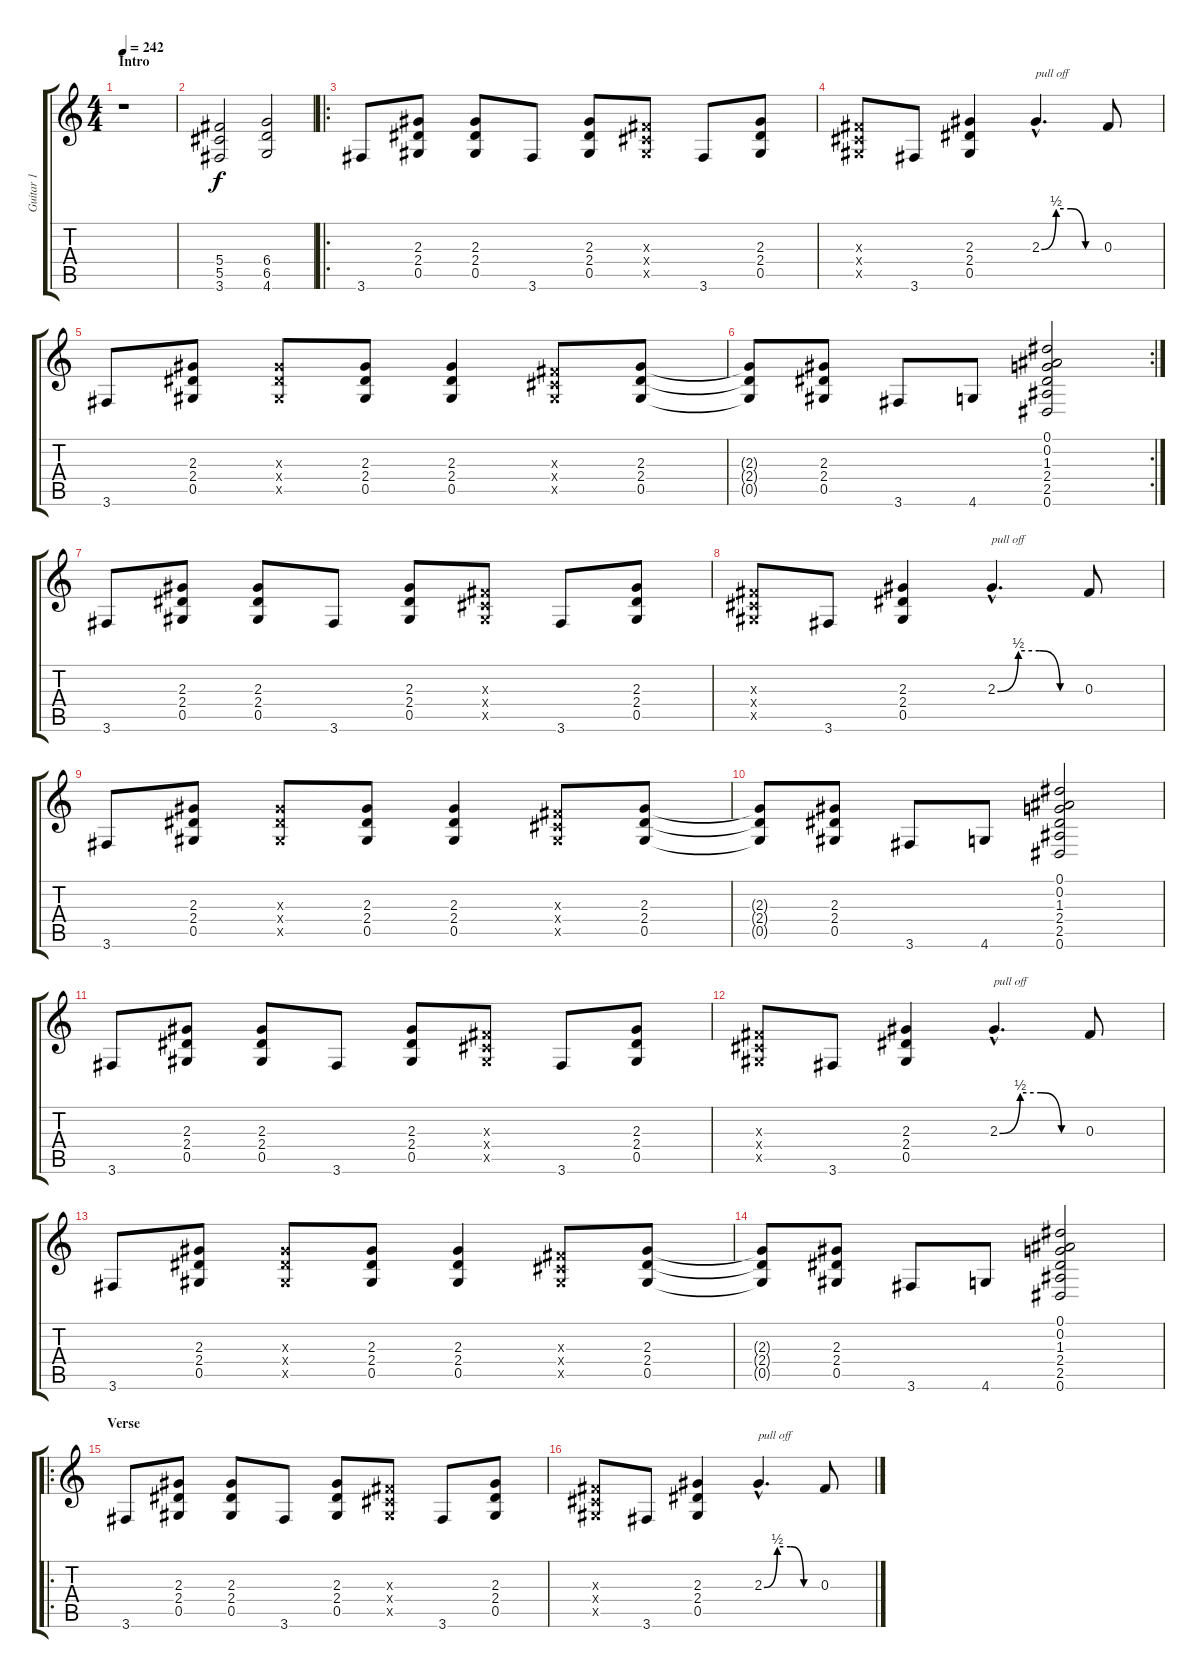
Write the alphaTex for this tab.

\track ("Guitar 1" "Guitar 1") {instrument distortionguitar}
\staff {score tabs}
\tuning (Eb4 Bb3 Gb3 Db3 Ab2 Eb2) {hide}
\ts (4 4)
\section ("" "Intro")
\tempo 242
\clef g2
\ks c
r.1{dy f instrument distortionguitar} |
(5.4 5.5 3.6).2 (6.4 6.5 4.6).2 |
\ro
3.6.8 (2.3 2.4 0.5).8 (2.3 2.4 0.5).8 3.6.8 (2.3 2.4 0.5).8 (0.3{x} 0.4{x} 0.5{x}).8 3.6.8 (2.3 2.4 0.5).8 |
(0.3{x} 0.4{x} 0.5{x}).8 3.6.8 (2.3 2.4 0.5).4 2.3{be (custom 0 0 15 2 30 2 45 0 60 0) hac}.4{d txt "pull off"} 0.3.8 |
3.6.8 (2.3 2.4 0.5).8 (2.3{x} 2.4{x} 0.5{x}).8 (2.3 2.4 0.5).8 (2.3 2.4 0.5).4 (0.3{x} 0.4{x} 0.5{x}).8 (2.3 2.4 0.5).8 |
\rc 2
(2.3{t} 2.4{t} 0.5{t}).8 (2.3 2.4 0.5).8 3.6.8 4.6.8 (0.1 0.2 1.3 2.4 2.5 0.6).2 |
3.6.8 (2.3 2.4 0.5).8 (2.3 2.4 0.5).8 3.6.8 (2.3 2.4 0.5).8 (0.3{x} 0.4{x} 0.5{x}).8 3.6.8 (2.3 2.4 0.5).8 |
(0.3{x} 0.4{x} 0.5{x}).8 3.6.8 (2.3 2.4 0.5).4 2.3{be (custom 0 0 15 2 30 2 45 0 60 0) hac}.4{d txt "pull off"} 0.3.8 |
3.6.8 (2.3 2.4 0.5).8 (2.3{x} 2.4{x} 0.5{x}).8 (2.3 2.4 0.5).8 (2.3 2.4 0.5).4 (0.3{x} 0.4{x} 0.5{x}).8 (2.3 2.4 0.5).8 |
(2.3{t} 2.4{t} 0.5{t}).8 (2.3 2.4 0.5).8 3.6.8 4.6.8 (0.1 0.2 1.3 2.4 2.5 0.6).2 |
3.6.8 (2.3 2.4 0.5).8 (2.3 2.4 0.5).8 3.6.8 (2.3 2.4 0.5).8 (0.3{x} 0.4{x} 0.5{x}).8 3.6.8 (2.3 2.4 0.5).8 |
(0.3{x} 0.4{x} 0.5{x}).8 3.6.8 (2.3 2.4 0.5).4 2.3{be (custom 0 0 15 2 30 2 45 0 60 0) hac}.4{d txt "pull off"} 0.3.8 |
3.6.8 (2.3 2.4 0.5).8 (2.3{x} 2.4{x} 0.5{x}).8 (2.3 2.4 0.5).8 (2.3 2.4 0.5).4 (0.3{x} 0.4{x} 0.5{x}).8 (2.3 2.4 0.5).8 |
(2.3{t} 2.4{t} 0.5{t}).8 (2.3 2.4 0.5).8 3.6.8 4.6.8 (0.1 0.2 1.3 2.4 2.5 0.6).2 |
\ro
\section ("" "Verse")
3.6.8 (2.3 2.4 0.5).8 (2.3 2.4 0.5).8 3.6.8 (2.3 2.4 0.5).8 (0.3{x} 0.4{x} 0.5{x}).8 3.6.8 (2.3 2.4 0.5).8 |
(0.3{x} 0.4{x} 0.5{x}).8 3.6.8 (2.3 2.4 0.5).4 2.3{be (custom 0 0 15 2 30 2 45 0 60 0) hac}.4{d txt "pull off"} 0.3.8
